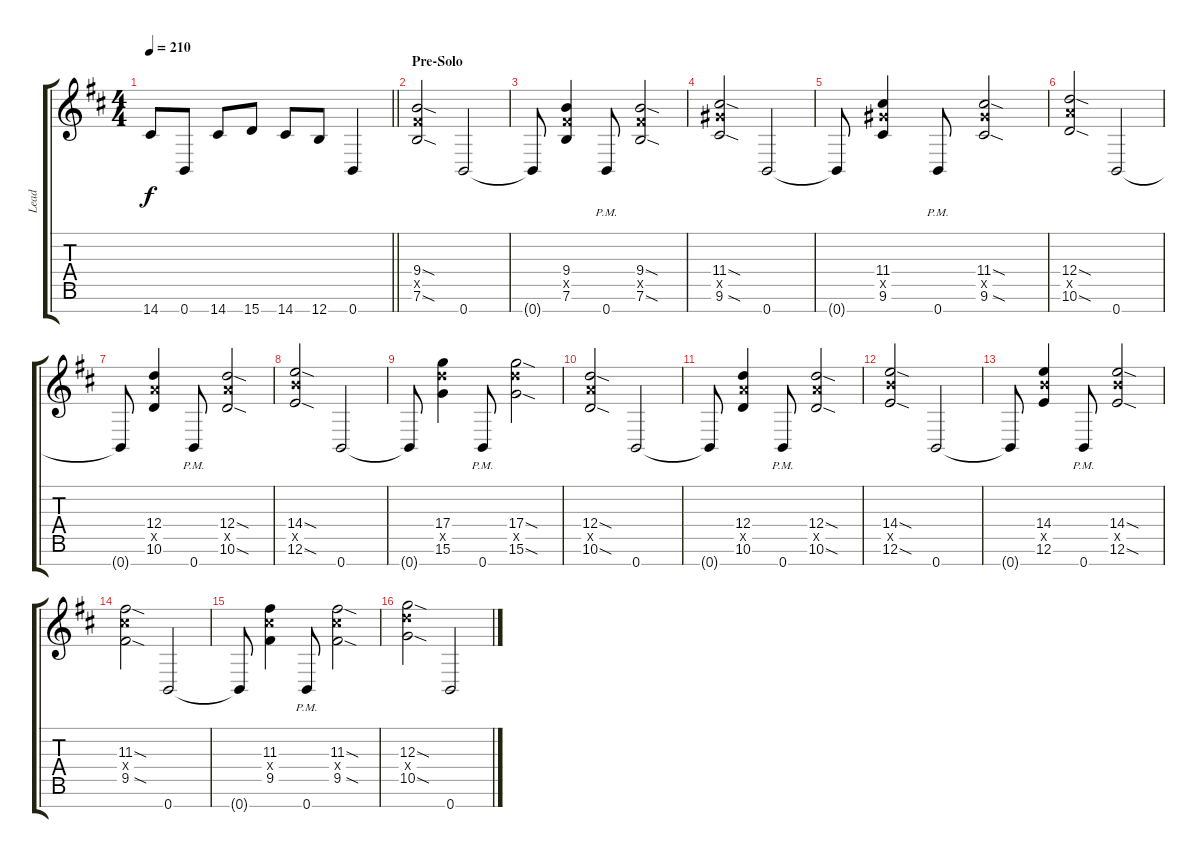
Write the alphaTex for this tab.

\track ("Lead" "Lead") {instrument distortionguitar}
\staff {score tabs}
\tuning (E4 B3 G3 D3 A2 E2 B1) {hide}
\ts (4 4)
\tempo 210
\clef g2
\barLineRight lightlight
\ks d
14.7.8{dy f} 0.7.8 14.7.8 15.7.8 14.7.8 12.7.8 0.7.4 |
\section ("" "Pre-Solo")
(9.4{sod} 9.5{x} 7.6{sod}).2 0.7.2 |
0.7{t}.8 (9.4 9.5{x} 7.6).4 0.7{pm}.8 (9.4{sod} 9.5{x} 7.6{sod}).2 |
(11.4{sod} 11.5{x} 9.6{sod}).2 0.7.2 |
0.7{t}.8 (11.4 11.5{x} 9.6).4 0.7{pm}.8 (11.4{sod} 11.5{x} 9.6{sod}).2 |
(12.4{sod} 12.5{x} 10.6{sod}).2 0.7.2 |
0.7{t}.8 (12.4 12.5{x} 10.6).4 0.7{pm}.8 (12.4{sod} 12.5{x} 10.6{sod}).2 |
(14.4{sod} 14.5{x} 12.6{sod}).2 0.7.2 |
0.7{t}.8 (17.4 17.5{x} 15.6).4 0.7{pm}.8 (17.4{sod} 17.5{x} 15.6{sod}).2 |
(12.4{sod} 12.5{x} 10.6{sod}).2 0.7.2 |
0.7{t}.8 (12.4 12.5{x} 10.6).4 0.7{pm}.8 (12.4{sod} 12.5{x} 10.6{sod}).2 |
(14.4{sod} 14.5{x} 12.6{sod}).2 0.7.2 |
0.7{t}.8 (14.4 14.5{x} 12.6).4 0.7{pm}.8 (14.4{sod} 14.5{x} 12.6{sod}).2 |
(11.3{sod} 11.4{x} 9.5{sod}).2 0.7.2 |
0.7{t}.8 (11.3 11.4{x} 9.5).4 0.7{pm}.8 (11.3{sod} 11.4{x} 9.5{sod}).2 |
(12.3{sod} 12.4{x} 10.5{sod}).2 0.7.2
